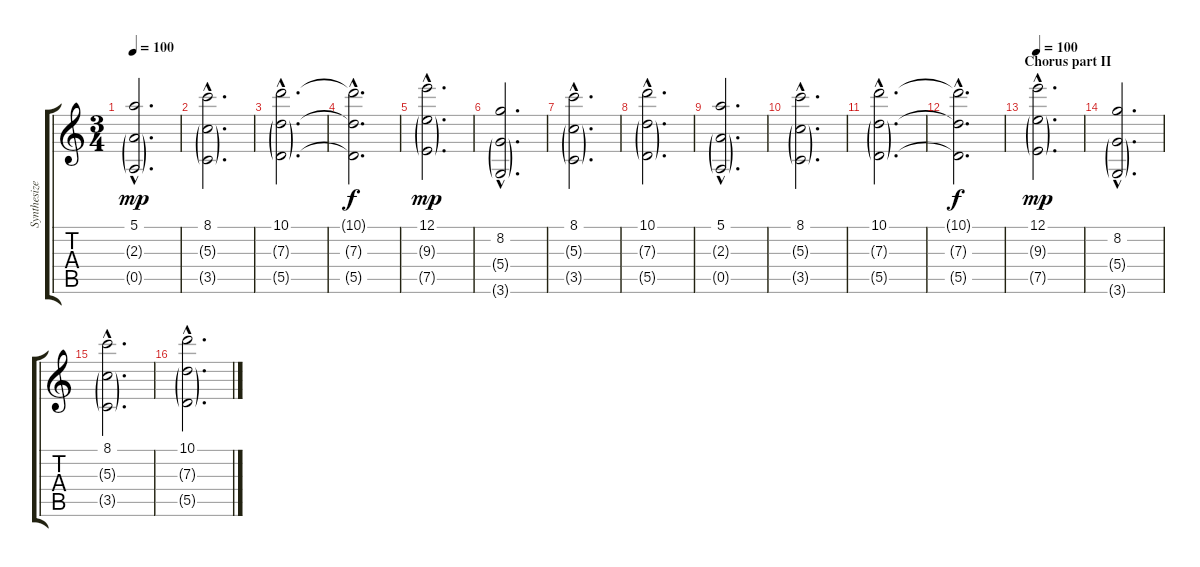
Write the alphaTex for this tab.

\track ("Synthesizer" "Synthesize") {instrument stringensemble1}
\staff {score tabs}
\tuning (E5 B4 G4 D4 A3 E3) {hide}
\ts (3 4)
\tempo 100
\clef g2
\ks c
(5.1{hac} 2.3{g hac} 0.5{g hac}).2{d dy mp} |
(8.1{hac} 5.3{g hac} 3.5{g hac}).2{d} |
(10.1{hac} 7.3{g hac} 5.5{g hac}).2{d} |
(10.1{hac t} 7.3{hac t} 5.5{hac t}).2{d dy f} |
(12.1{hac} 9.3{g hac} 7.5{g hac}).2{d dy mp volume 8} |
(8.2{hac} 5.4{g hac} 3.6{g hac}).2{d} |
(8.1{hac} 5.3{g hac} 3.5{g hac}).2{d} |
(10.1{hac} 7.3{g hac} 5.5{g hac}).2{d} |
(5.1{hac} 2.3{g hac} 0.5{g hac}).2{d} |
(8.1{hac} 5.3{g hac} 3.5{g hac}).2{d} |
(10.1{hac} 7.3{g hac} 5.5{g hac}).2{d} |
(10.1{hac t} 7.3{hac t} 5.5{hac t}).2{d dy f} |
\section ("" "Chorus part II")
\tempo 100
(12.1{hac} 9.3{g hac} 7.5{g hac}).2{d dy mp volume 8} |
(8.2{hac} 5.4{g hac} 3.6{g hac}).2{d} |
(8.1{hac} 5.3{g hac} 3.5{g hac}).2{d} |
(10.1{hac} 7.3{g hac} 5.5{g hac}).2{d}
